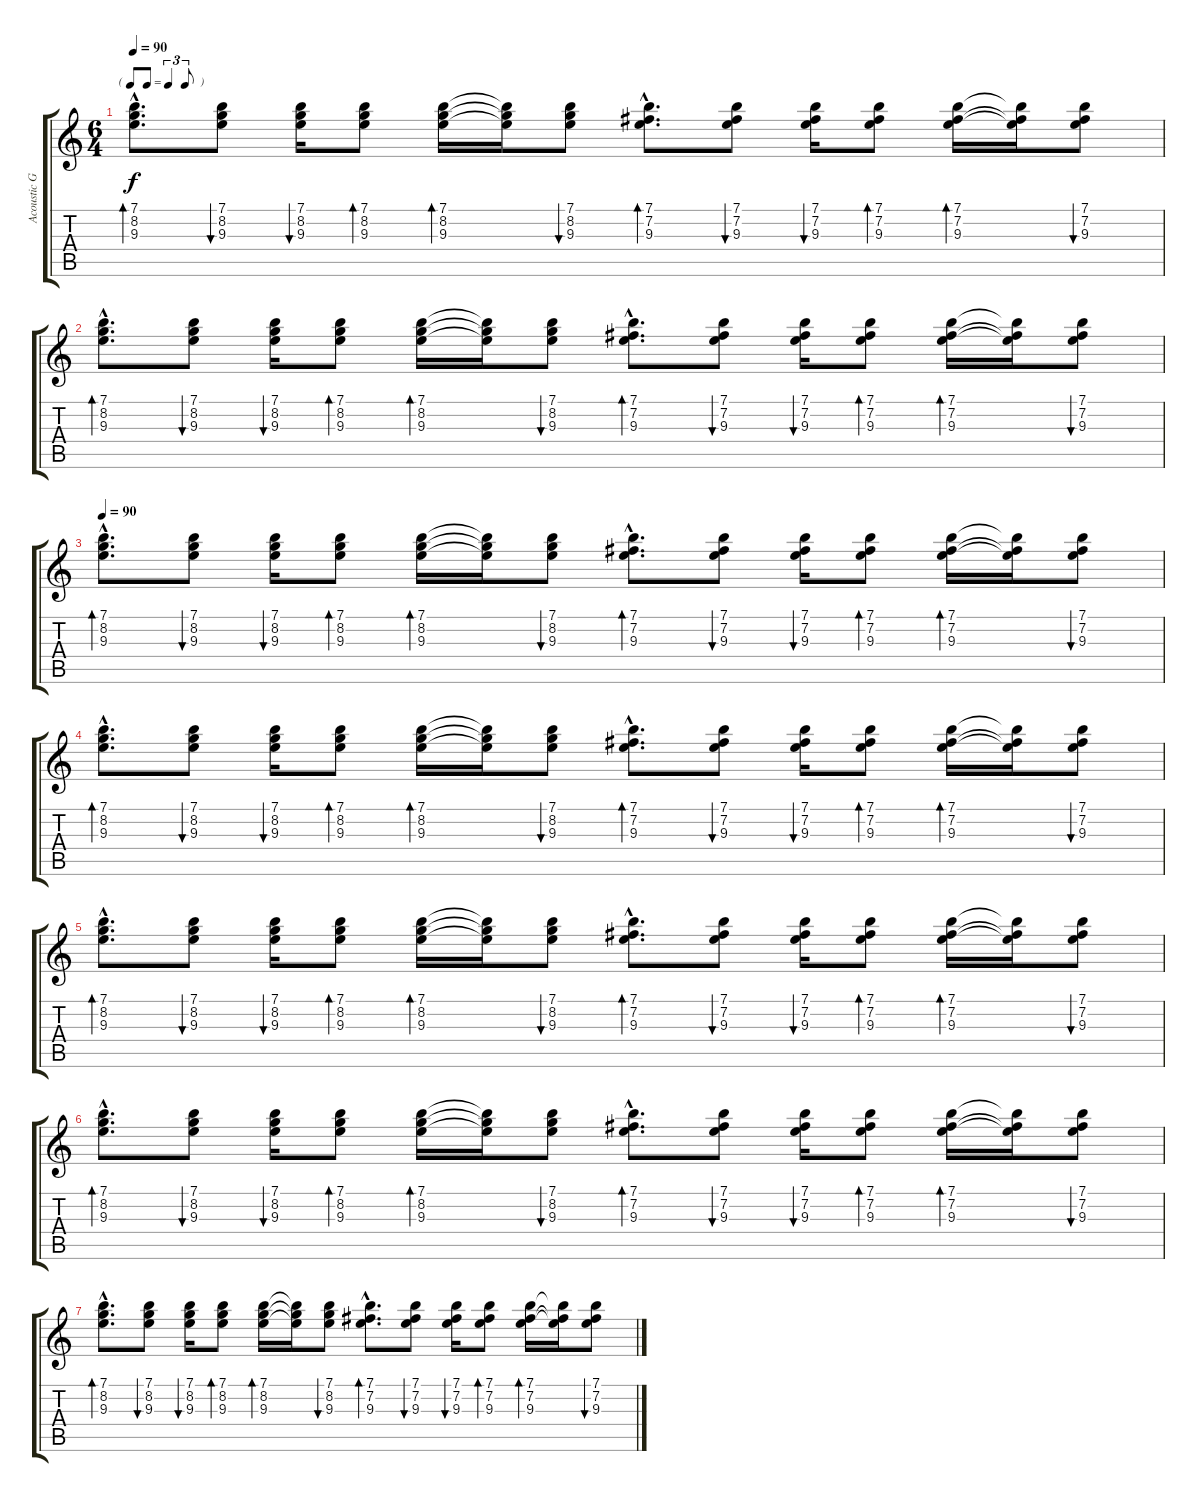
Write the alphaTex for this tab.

\track ("Acoustic Guitar" "Acoustic G") {instrument acousticguitarsteel}
\staff {score tabs}
\tuning (E4 B3 G3 D3 A2 E2) {hide}
\ts (6 4)
\tf triplet8th
\tempo 90
\clef g2
\ks c
(7.1{hac} 8.2{hac} 9.3{hac}).8{d bd 60 dy f} (7.1 8.2 9.3).8{bu 60} (7.1 8.2 9.3).16{bu 60} (7.1 8.2 9.3).8{bd 60} (7.1 8.2 9.3).16{bd 60} (7.1{t} 8.2{t} 9.3{t}).16 (7.1 8.2 9.3).8{bu 60} (7.1{hac} 7.2{hac} 9.3{hac}).8{d bd 60} (7.1 7.2 9.3).8{bu 60} (7.1 7.2 9.3).16{bu 60} (7.1 7.2 9.3).8{bd 60} (7.1 7.2 9.3).16{bd 60} (7.1{t} 7.2{t} 9.3{t}).16 (7.1 7.2 9.3).8{bu 60} |
(7.1{hac} 8.2{hac} 9.3{hac}).8{d bd 60} (7.1 8.2 9.3).8{bu 60} (7.1 8.2 9.3).16{bu 60} (7.1 8.2 9.3).8{bd 60} (7.1 8.2 9.3).16{bd 60} (7.1{t} 8.2{t} 9.3{t}).16 (7.1 8.2 9.3).8{bu 60} (7.1{hac} 7.2{hac} 9.3{hac}).8{d bd 60} (7.1 7.2 9.3).8{bu 60} (7.1 7.2 9.3).16{bu 60} (7.1 7.2 9.3).8{bd 60} (7.1 7.2 9.3).16{bd 60} (7.1{t} 7.2{t} 9.3{t}).16 (7.1 7.2 9.3).8{bu 60} |
\tempo 90
(7.1{hac} 8.2{hac} 9.3{hac}).8{d bd 60} (7.1 8.2 9.3).8{bu 60} (7.1 8.2 9.3).16{bu 60} (7.1 8.2 9.3).8{bd 60} (7.1 8.2 9.3).16{bd 60} (7.1{t} 8.2{t} 9.3{t}).16 (7.1 8.2 9.3).8{bu 60} (7.1{hac} 7.2{hac} 9.3{hac}).8{d bd 60} (7.1 7.2 9.3).8{bu 60} (7.1 7.2 9.3).16{bu 60} (7.1 7.2 9.3).8{bd 60} (7.1 7.2 9.3).16{bd 60} (7.1{t} 7.2{t} 9.3{t}).16 (7.1 7.2 9.3).8{bu 60} |
(7.1{hac} 8.2{hac} 9.3{hac}).8{d bd 60 volume 9} (7.1 8.2 9.3).8{bu 60} (7.1 8.2 9.3).16{bu 60} (7.1 8.2 9.3).8{bd 60} (7.1 8.2 9.3).16{bd 60} (7.1{t} 8.2{t} 9.3{t}).16 (7.1 8.2 9.3).8{bu 60} (7.1{hac} 7.2{hac} 9.3{hac}).8{d bd 60} (7.1 7.2 9.3).8{bu 60} (7.1 7.2 9.3).16{bu 60} (7.1 7.2 9.3).8{bd 60} (7.1 7.2 9.3).16{bd 60} (7.1{t} 7.2{t} 9.3{t}).16 (7.1 7.2 9.3).8{bu 60} |
(7.1{hac} 8.2{hac} 9.3{hac}).8{d bd 60 volume 6} (7.1 8.2 9.3).8{bu 60} (7.1 8.2 9.3).16{bu 60} (7.1 8.2 9.3).8{bd 60} (7.1 8.2 9.3).16{bd 60} (7.1{t} 8.2{t} 9.3{t}).16 (7.1 8.2 9.3).8{bu 60} (7.1{hac} 7.2{hac} 9.3{hac}).8{d bd 60} (7.1 7.2 9.3).8{bu 60} (7.1 7.2 9.3).16{bu 60} (7.1 7.2 9.3).8{bd 60} (7.1 7.2 9.3).16{bd 60} (7.1{t} 7.2{t} 9.3{t}).16 (7.1 7.2 9.3).8{bu 60} |
(7.1{hac} 8.2{hac} 9.3{hac}).8{d bd 60 volume 2} (7.1 8.2 9.3).8{bu 60} (7.1 8.2 9.3).16{bu 60} (7.1 8.2 9.3).8{bd 60} (7.1 8.2 9.3).16{bd 60} (7.1{t} 8.2{t} 9.3{t}).16 (7.1 8.2 9.3).8{bu 60} (7.1{hac} 7.2{hac} 9.3{hac}).8{d bd 60} (7.1 7.2 9.3).8{bu 60} (7.1 7.2 9.3).16{bu 60} (7.1 7.2 9.3).8{bd 60} (7.1 7.2 9.3).16{bd 60} (7.1{t} 7.2{t} 9.3{t}).16 (7.1 7.2 9.3).8{bu 60} |
(7.1{hac} 8.2{hac} 9.3{hac}).8{d bd 60 volume 0} (7.1 8.2 9.3).8{bu 60} (7.1 8.2 9.3).16{bu 60} (7.1 8.2 9.3).8{bd 60} (7.1 8.2 9.3).16{bd 60} (7.1{t} 8.2{t} 9.3{t}).16 (7.1 8.2 9.3).8{bu 60} (7.1{hac} 7.2{hac} 9.3{hac}).8{d bd 60} (7.1 7.2 9.3).8{bu 60} (7.1 7.2 9.3).16{bu 60} (7.1 7.2 9.3).8{bd 60} (7.1 7.2 9.3).16{bd 60} (7.1{t} 7.2{t} 9.3{t}).16 (7.1 7.2 9.3).8{bu 60}
